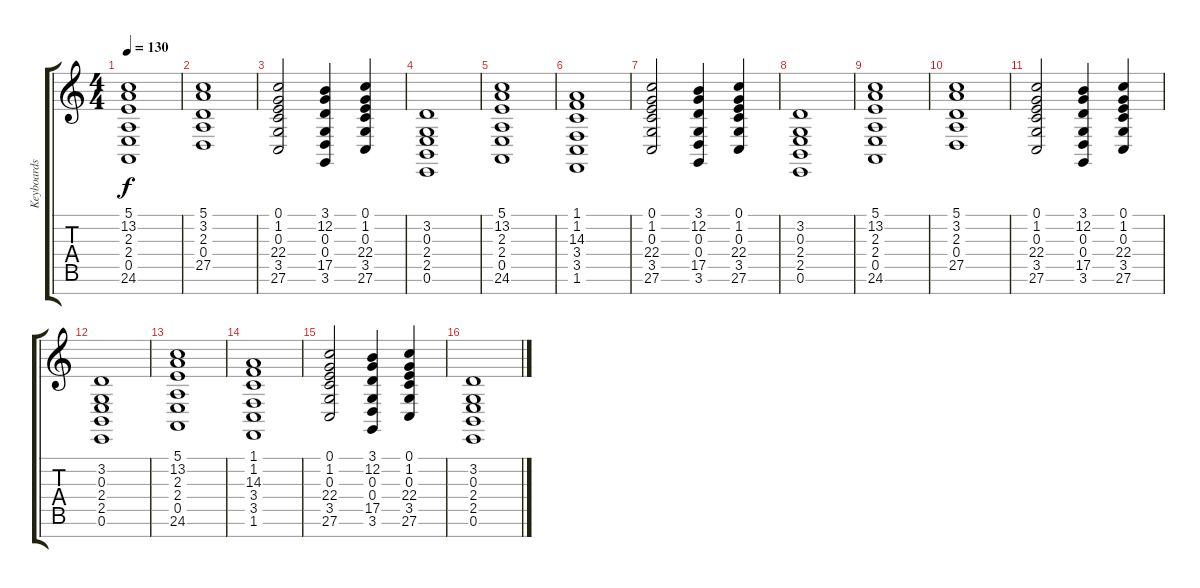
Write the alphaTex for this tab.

\track ("Keyboards" "Keyboards") {instrument synthstrings2}
\staff {score tabs}
\tuning (E4 B3 G3 D3 A2 E2 B1) {hide}
\ts (4 4)
\tempo 130
\clef g2
\ks c
(5.1 13.2 2.3 2.4 0.5 24.6).1{dy f volume 15 instrument stringensemble1} |
(5.1 3.2 2.3 0.4 27.5).1 |
(0.1 1.2 0.3 22.4 3.5 27.6).2 (3.1 12.2 0.3 0.4 17.5 3.6).4 (0.1 1.2 0.3 22.4 3.5 27.6).4 |
(3.2 0.3 2.4 2.5 0.6).1 |
(5.1 13.2 2.3 2.4 0.5 24.6).1 |
(1.1 1.2 14.3 3.4 3.5 1.6).1 |
(0.1 1.2 0.3 22.4 3.5 27.6).2 (3.1 12.2 0.3 0.4 17.5 3.6).4 (0.1 1.2 0.3 22.4 3.5 27.6).4 |
(3.2 0.3 2.4 2.5 0.6).1 |
(5.1 13.2 2.3 2.4 0.5 24.6).1 |
(5.1 3.2 2.3 0.4 27.5).1 |
(0.1 1.2 0.3 22.4 3.5 27.6).2 (3.1 12.2 0.3 0.4 17.5 3.6).4 (0.1 1.2 0.3 22.4 3.5 27.6).4 |
(3.2 0.3 2.4 2.5 0.6).1 |
(5.1 13.2 2.3 2.4 0.5 24.6).1 |
(1.1 1.2 14.3 3.4 3.5 1.6).1 |
(0.1 1.2 0.3 22.4 3.5 27.6).2 (3.1 12.2 0.3 0.4 17.5 3.6).4 (0.1 1.2 0.3 22.4 3.5 27.6).4 |
(3.2 0.3 2.4 2.5 0.6).1
